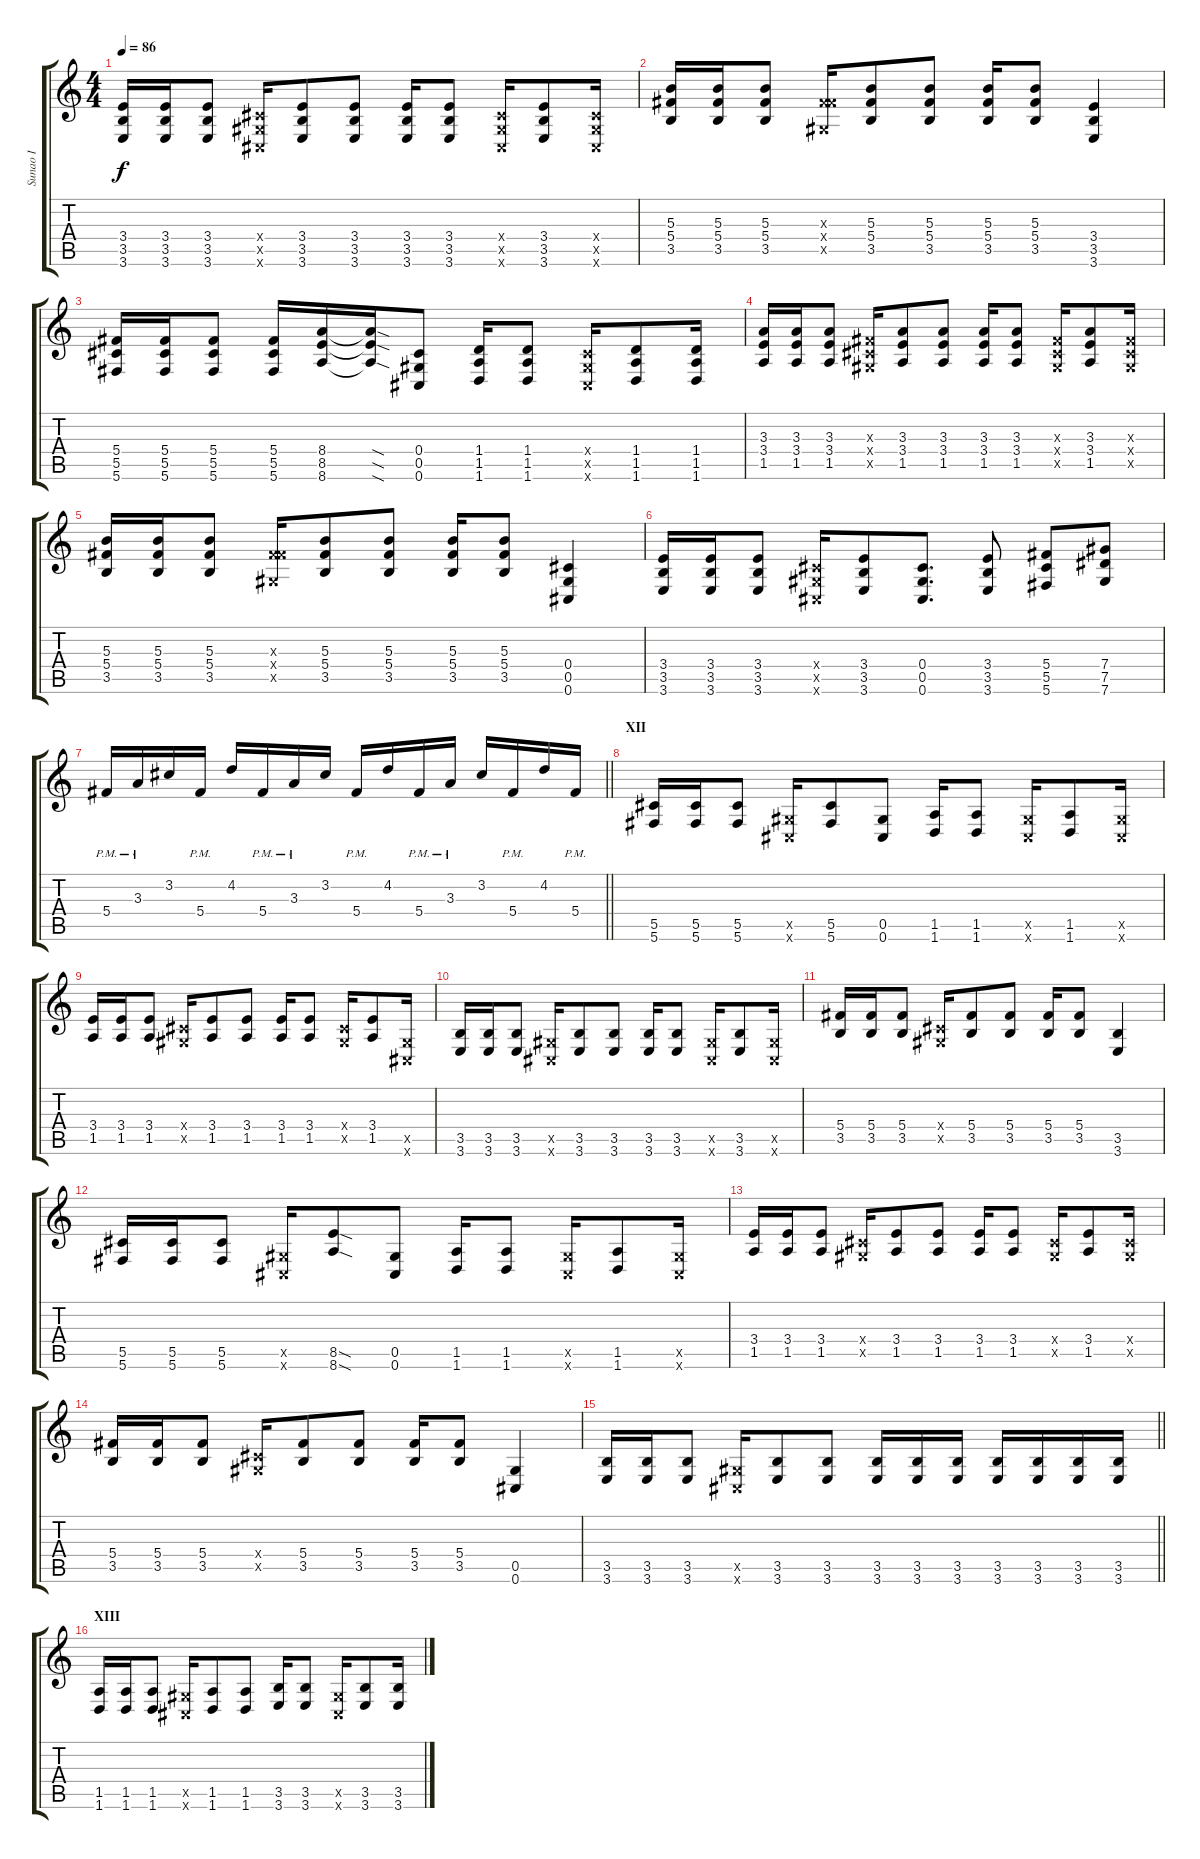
\track ("Sunao I" "Sunao I") {instrument overdrivenguitar}
\staff {score tabs}
\tuning (Eb4 Bb3 Gb3 Db3 Ab2 Db2) {hide}
\ts (4 4)
\tempo 86
\clef g2
\ks c
(3.4 3.5 3.6).16{dy f} (3.4 3.5 3.6).16 (3.4 3.5 3.6).8 (0.4{x} 0.5{x} 0.6{x}).16 (3.4 3.5 3.6).8 (3.4 3.5 3.6).8 (3.4 3.5 3.6).16 (3.4 3.5 3.6).8 (0.4{x} 0.5{x} 0.6{x}).16 (3.4 3.5 3.6).8 (0.4{x} 0.5{x} 0.6{x}).16 |
(5.3 5.4 3.5).16 (5.3 5.4 3.5).16 (5.3 5.4 3.5).8 (0.3{x} 5.4{x} 0.5{x}).16 (5.3 5.4 3.5).8 (5.3 5.4 3.5).8 (5.3 5.4 3.5).16 (5.3 5.4 3.5).8 (3.4 3.5 3.6).4 |
(5.4 5.5 5.6).16 (5.4 5.5 5.6).16 (5.4 5.5 5.6).8 (5.4 5.5 5.6).16 (8.4 8.5 8.6).16 (8.4{sod t} 8.5{sod t} 8.6{sod t}).16 (0.4 0.5 0.6).8 (1.4 1.5 1.6).16 (1.4 1.5 1.6).8 (0.4{x} 0.5{x} 0.6{x}).16 (1.4 1.5 1.6).8 (1.4 1.5 1.6).16 |
(3.3 3.4 1.5).16 (3.3 3.4 1.5).16 (3.3 3.4 1.5).8 (0.3{x} 0.4{x} 0.5{x}).16 (3.3 3.4 1.5).8 (3.3 3.4 1.5).8 (3.3 3.4 1.5).16 (3.3 3.4 1.5).8 (0.3{x} 0.4{x} 0.5{x}).16 (3.3 3.4 1.5).8 (0.3{x} 0.4{x} 0.5{x}).16 |
(5.3 5.4 3.5).16 (5.3 5.4 3.5).16 (5.3 5.4 3.5).8 (0.3{x} 5.4{x} 0.5{x}).16 (5.3 5.4 3.5).8 (5.3 5.4 3.5).8 (5.3 5.4 3.5).16 (5.3 5.4 3.5).8 (0.4 0.5 0.6).4 |
(3.4 3.5 3.6).16 (3.4 3.5 3.6).16 (3.4 3.5 3.6).8 (0.4{x} 0.5{x} 0.6{x}).16 (3.4 3.5 3.6).8 (0.4 0.5 0.6).8{d} (3.4 3.5 3.6).8 (5.4 5.5 5.6).8 (7.4 7.5 7.6).8 |
\barLineRight lightlight
5.4{pm}.16 3.3{pm}.16 3.2.16 5.4{pm}.16 4.2.16 5.4{pm}.16 3.3{pm}.16 3.2.16 5.4{pm}.16 4.2.16 5.4{pm}.16 3.3{pm}.16 3.2.16 5.4{pm}.16 4.2.16 5.4{pm}.16 |
\section ("" "XII")
(5.5 5.6).16 (5.5 5.6).16 (5.5 5.6).8 (0.5{x} 0.6{x}).16 (5.5 5.6).8 (0.5 0.6).8 (1.5 1.6).16 (1.5 1.6).8 (0.5{x} 0.6{x}).16 (1.5 1.6).8 (0.5{x} 0.6{x}).16 |
(3.4 1.5).16 (3.4 1.5).16 (3.4 1.5).8 (0.4{x} 0.5{x}).16 (3.4 1.5).8 (3.4 1.5).8 (3.4 1.5).16 (3.4 1.5).8 (0.4{x} 0.5{x}).16 (3.4 1.5).8 (0.5{x} 0.6{x}).16 |
(3.5 3.6).16 (3.5 3.6).16 (3.5 3.6).8 (0.5{x} 0.6{x}).16 (3.5 3.6).8 (3.5 3.6).8 (3.5 3.6).16 (3.5 3.6).8 (0.5{x} 0.6{x}).16 (3.5 3.6).8 (0.5{x} 0.6{x}).16 |
(5.4 3.5).16 (5.4 3.5).16 (5.4 3.5).8 (0.4{x} 0.5{x}).16 (5.4 3.5).8 (5.4 3.5).8 (5.4 3.5).16 (5.4 3.5).8 (3.5 3.6).4 |
(5.5 5.6).16 (5.5 5.6).16 (5.5 5.6).8 (0.5{x} 0.6{x}).16 (8.5{sod} 8.6{sod}).8 (0.5 0.6).8 (1.5 1.6).16 (1.5 1.6).8 (0.5{x} 0.6{x}).16 (1.5 1.6).8 (0.5{x} 0.6{x}).16 |
(3.4 1.5).16 (3.4 1.5).16 (3.4 1.5).8 (0.4{x} 0.5{x}).16 (3.4 1.5).8 (3.4 1.5).8 (3.4 1.5).16 (3.4 1.5).8 (0.4{x} 0.5{x}).16 (3.4 1.5).8 (0.4{x} 0.5{x}).16 |
(5.4 3.5).16 (5.4 3.5).16 (5.4 3.5).8 (0.4{x} 0.5{x}).16 (5.4 3.5).8 (5.4 3.5).8 (5.4 3.5).16 (5.4 3.5).8 (0.5 0.6).4 |
\barLineRight lightlight
(3.5 3.6).16 (3.5 3.6).16 (3.5 3.6).8 (0.5{x} 0.6{x}).16 (3.5 3.6).8 (3.5 3.6).8 (3.5 3.6).16 (3.5 3.6).16 (3.5 3.6).16 (3.5 3.6).16 (3.5 3.6).16 (3.5 3.6).16 (3.5 3.6).16 |
\section ("" "XIII")
(1.5 1.6).16 (1.5 1.6).16 (1.5 1.6).8 (0.5{x} 0.6{x}).16 (1.5 1.6).8 (1.5 1.6).8 (3.5 3.6).16 (3.5 3.6).8 (0.5{x} 0.6{x}).16 (3.5 3.6).8 (3.5 3.6).16
